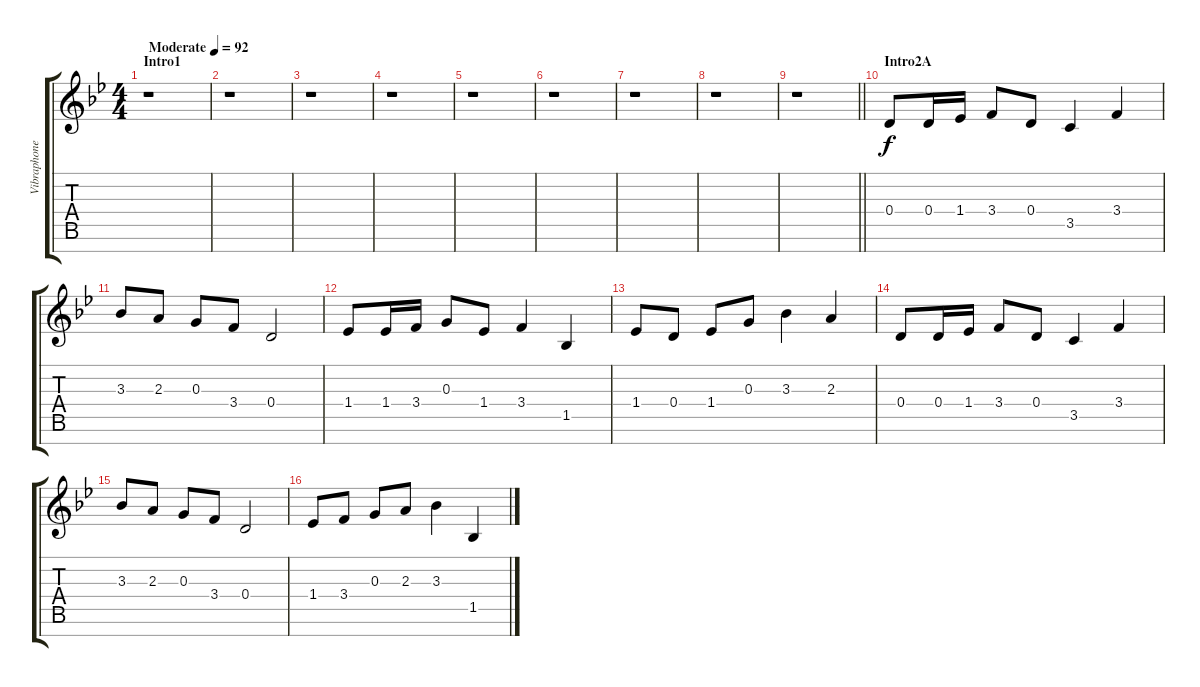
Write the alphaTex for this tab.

\track ("Vibraphone" "Vibraphone") {instrument vibraphone}
\staff {score tabs}
\tuning (E5 B4 G4 D4 A3 E3 B2) {hide}
\ts (4 4)
\section ("" "Intro1")
\tempo (92 "Moderate")
\clef g2
\ks bb
r.1{dy f instrument vibraphone} |
r.1 |
r.1 |
r.1 |
r.1 |
r.1 |
r.1 |
r.1 |
\barLineRight lightlight
r.1 |
\section ("" "Intro2A")
0.4.8 0.4.16 1.4.16 3.4.8 0.4.8 3.5.4 3.4.4 |
3.3.8 2.3.8 0.3.8 3.4.8 0.4.2 |
1.4.8 1.4.16 3.4.16 0.3.8 1.4.8 3.4.4 1.5.4 |
1.4.8 0.4.8 1.4.8 0.3.8 3.3.4 2.3.4 |
0.4.8 0.4.16 1.4.16 3.4.8 0.4.8 3.5.4 3.4.4 |
3.3.8 2.3.8 0.3.8 3.4.8 0.4.2 |
1.4.8 3.4.8 0.3.8 2.3.8 3.3.4 1.5.4
